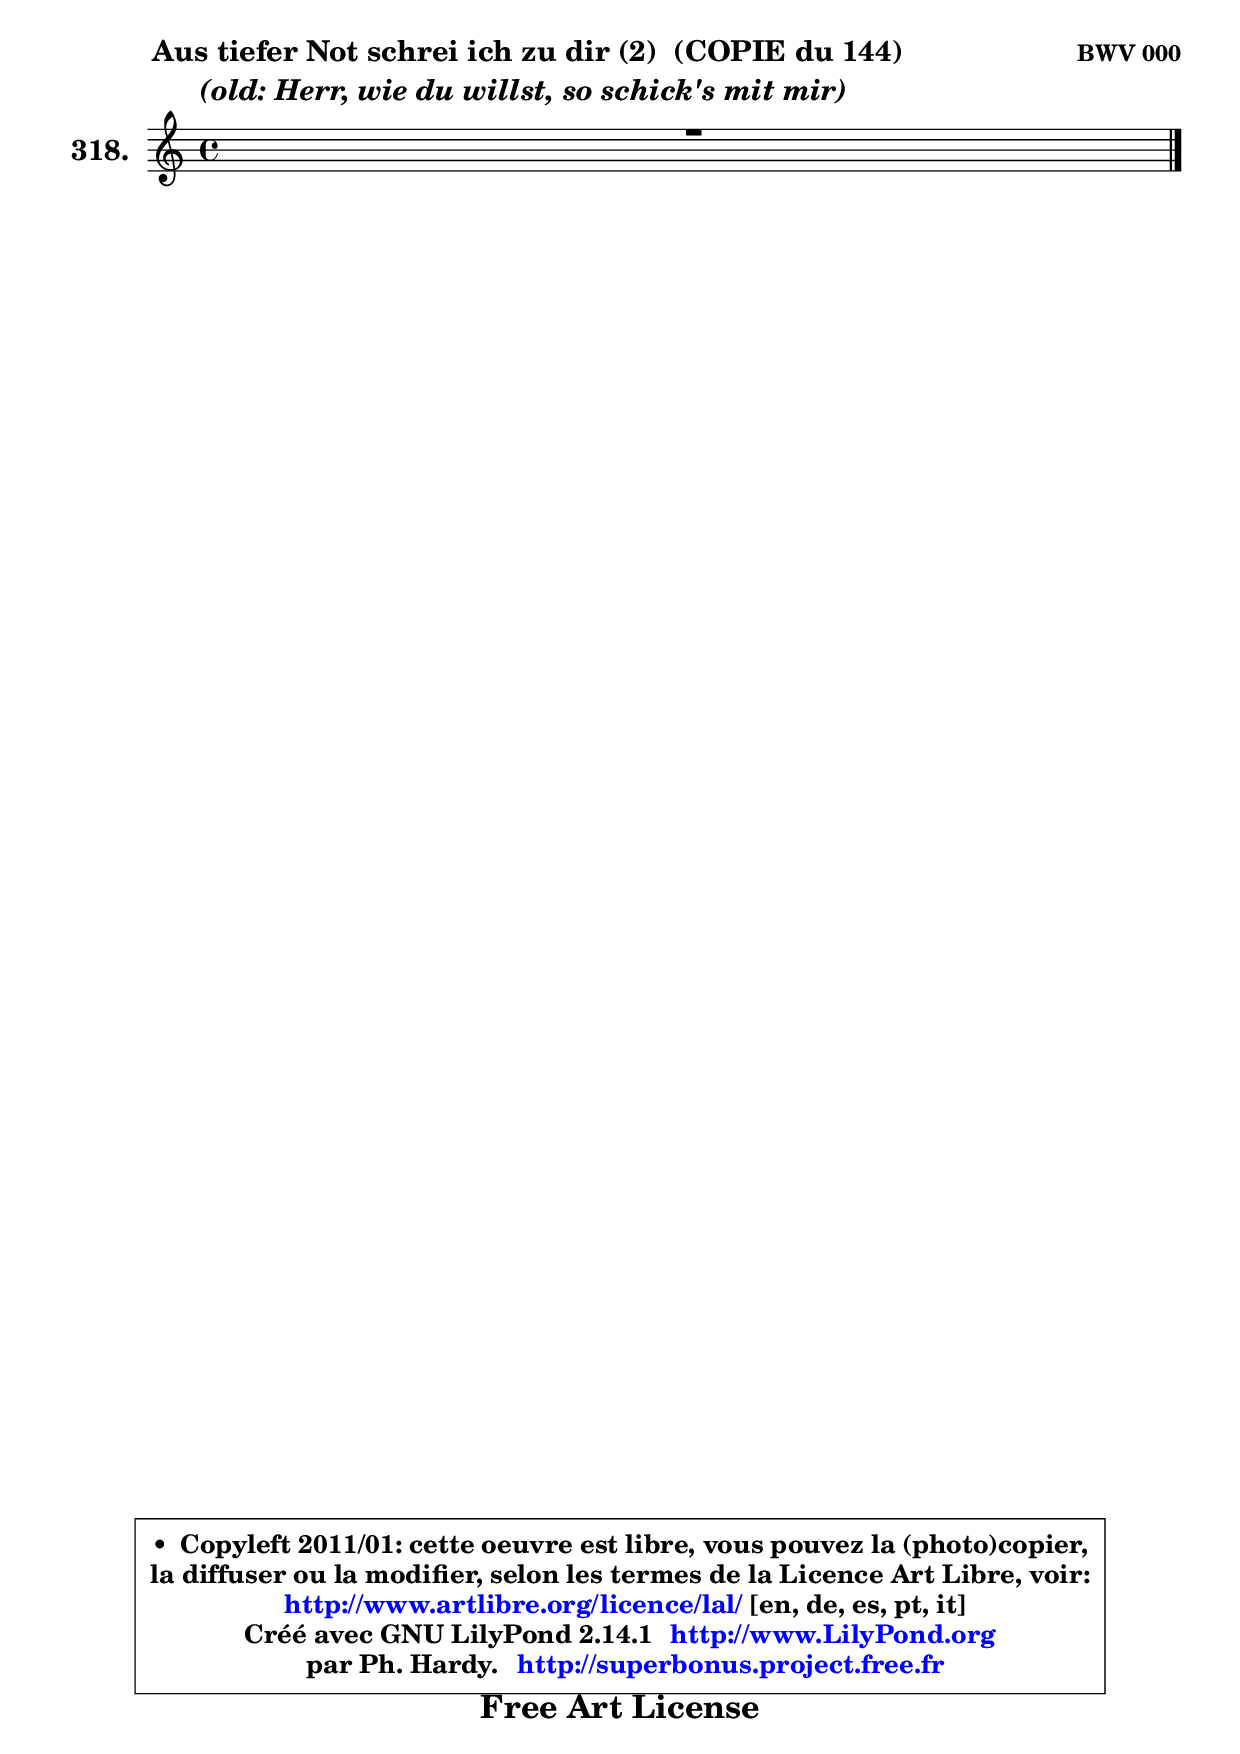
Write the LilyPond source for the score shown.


\version "2.14.1"

    \paper {
%	system-system-spacing #'padding = #0.1
%	score-system-spacing #'padding = #0.1
%	ragged-bottom = ##f
%	ragged-last-bottom = ##f
	ragged-right = ##f
	}

    \header {
      opus = \markup { \bold "BWV 000" }
      piece = \markup { \hspace #9 \fontsize #2 \bold \column \center-align { \line { "Aus tiefer Not schrei ich zu dir (2)  (COPIE du 144)" }
                                  \line { \italic "(old: Herr, wie du willst, so schick's mit mir) " }
                              } }
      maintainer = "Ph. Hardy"
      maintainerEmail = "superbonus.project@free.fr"
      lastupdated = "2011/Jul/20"
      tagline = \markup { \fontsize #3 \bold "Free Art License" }
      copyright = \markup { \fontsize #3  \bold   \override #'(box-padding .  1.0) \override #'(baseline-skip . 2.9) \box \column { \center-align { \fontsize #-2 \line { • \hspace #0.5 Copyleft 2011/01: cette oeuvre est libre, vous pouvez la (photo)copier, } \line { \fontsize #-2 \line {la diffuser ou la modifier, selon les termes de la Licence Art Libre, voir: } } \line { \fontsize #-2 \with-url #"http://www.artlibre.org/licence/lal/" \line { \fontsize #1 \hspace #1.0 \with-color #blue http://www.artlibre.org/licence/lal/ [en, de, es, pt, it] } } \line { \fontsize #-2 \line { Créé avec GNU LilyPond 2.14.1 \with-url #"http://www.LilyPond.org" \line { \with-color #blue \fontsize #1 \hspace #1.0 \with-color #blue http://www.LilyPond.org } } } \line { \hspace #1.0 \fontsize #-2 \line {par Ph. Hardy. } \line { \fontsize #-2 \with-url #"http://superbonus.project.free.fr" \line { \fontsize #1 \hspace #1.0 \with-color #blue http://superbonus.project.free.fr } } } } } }

	  }

  guidemidi = {
	\tempo 4 = 78

	}

  upper = {
	\time 4/4
	\key c \major
	\clef treble
	\voiceOne
	<< { 
	% SOPRANO
	\set Voice.midiInstrument = "acoustic grand"
	\relative c' {
	R1 |
\break
        \bar "|."
	} % fin de relative
	}

%	\context Voice="1" { \voiceTwo 
%	% ALTO
%	\set Voice.midiInstrument = "acoustic grand"
%	\relative c' {
%	
%        \bar "|."
%	} % fin de relative
%	\oneVoice
%	} >>
 >>
	}

    lower = {
	\time 4/4
	\key c \major
	\clef bass
	\voiceOne
	<< { 
	% TENOR
	\set Voice.midiInstrument = "acoustic grand"
	\relative c' {
	R1 |
\break
        \bar "|."
	} % fin de relative
	}
	\context Voice="1" { \voiceTwo 
	% BASS
	\set Voice.midiInstrument = "acoustic grand"
	\relative c {
        
        \bar "|."
	} % fin de relative
	\oneVoice
	} >>
	}


    \score { 

	\new PianoStaff <<
	\set PianoStaff.instrumentName = \markup { \bold \huge "318." }
	\new Staff = "upper" \upper
%	\new Staff = "lower" \lower
	>>

    \layout {
%	ragged-last = ##f
	   }

         } % fin de score

  \score {
\unfoldRepeats { << \guidemidi \upper >> }
    \midi {
    \context {
     \Staff
      \remove "Staff_performer"
               }

     \context {
      \Voice
       \consists "Staff_performer"
                }

     \context { 
      \Score
      tempoWholesPerMinute = #(ly:make-moment 78 4)
		}
	    }
	}


